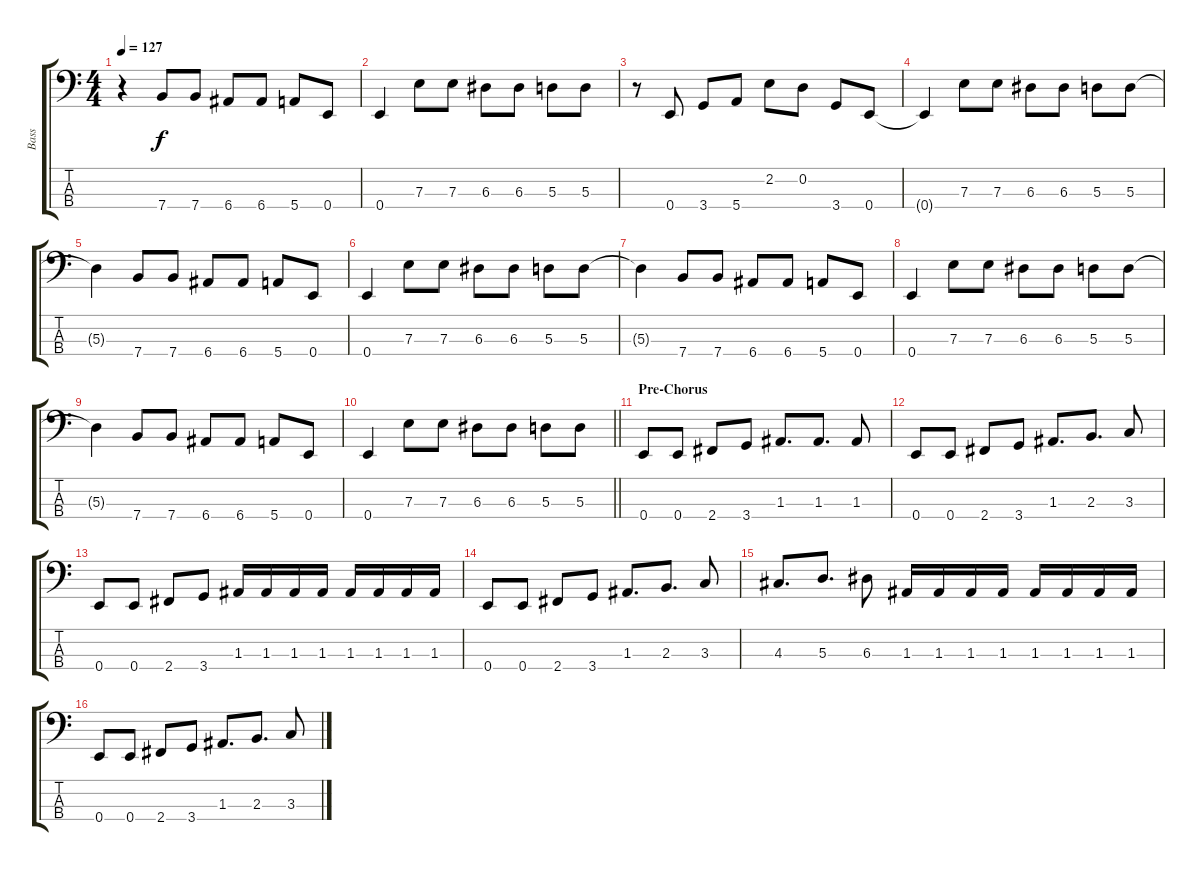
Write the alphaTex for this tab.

\track ("Bass" "Bass") {instrument electricbassfinger}
\staff {score tabs}
\tuning (G2 D2 A1 E1) {hide}
\ts (4 4)
\tempo 127
\clef f4
\ks c
r.4{dy f} 7.4.8 7.4.8 6.4.8 6.4.8 5.4.8 0.4.8 |
0.4.4 7.3.8 7.3.8 6.3.8 6.3.8 5.3.8 5.3.8 |
r.8 0.4.8 3.4.8 5.4.8 2.2.8 0.2.8 3.4.8 0.4.8 |
0.4{t}.4 7.3.8 7.3.8 6.3.8 6.3.8 5.3.8 5.3.8 |
5.3{t}.4 7.4.8 7.4.8 6.4.8 6.4.8 5.4.8 0.4.8 |
0.4.4 7.3.8 7.3.8 6.3.8 6.3.8 5.3.8 5.3.8 |
5.3{t}.4 7.4.8 7.4.8 6.4.8 6.4.8 5.4.8 0.4.8 |
0.4.4 7.3.8 7.3.8 6.3.8 6.3.8 5.3.8 5.3.8 |
5.3{t}.4 7.4.8 7.4.8 6.4.8 6.4.8 5.4.8 0.4.8 |
\barLineRight lightlight
0.4.4 7.3.8 7.3.8 6.3.8 6.3.8 5.3.8 5.3.8 |
\section ("" "Pre-Chorus")
0.4.8 0.4.8 2.4.8 3.4.8 1.3.8{d} 1.3.8{d} 1.3.8 |
0.4.8 0.4.8 2.4.8 3.4.8 1.3.8{d} 2.3.8{d} 3.3.8 |
0.4.8 0.4.8 2.4.8 3.4.8 1.3.16 1.3.16 1.3.16 1.3.16 1.3.16 1.3.16 1.3.16 1.3.16 |
0.4.8 0.4.8 2.4.8 3.4.8 1.3.8{d} 2.3.8{d} 3.3.8 |
4.3.8{d} 5.3.8{d} 6.3.8 1.3.16 1.3.16 1.3.16 1.3.16 1.3.16 1.3.16 1.3.16 1.3.16 |
0.4.8 0.4.8 2.4.8 3.4.8 1.3.8{d} 2.3.8{d} 3.3.8
